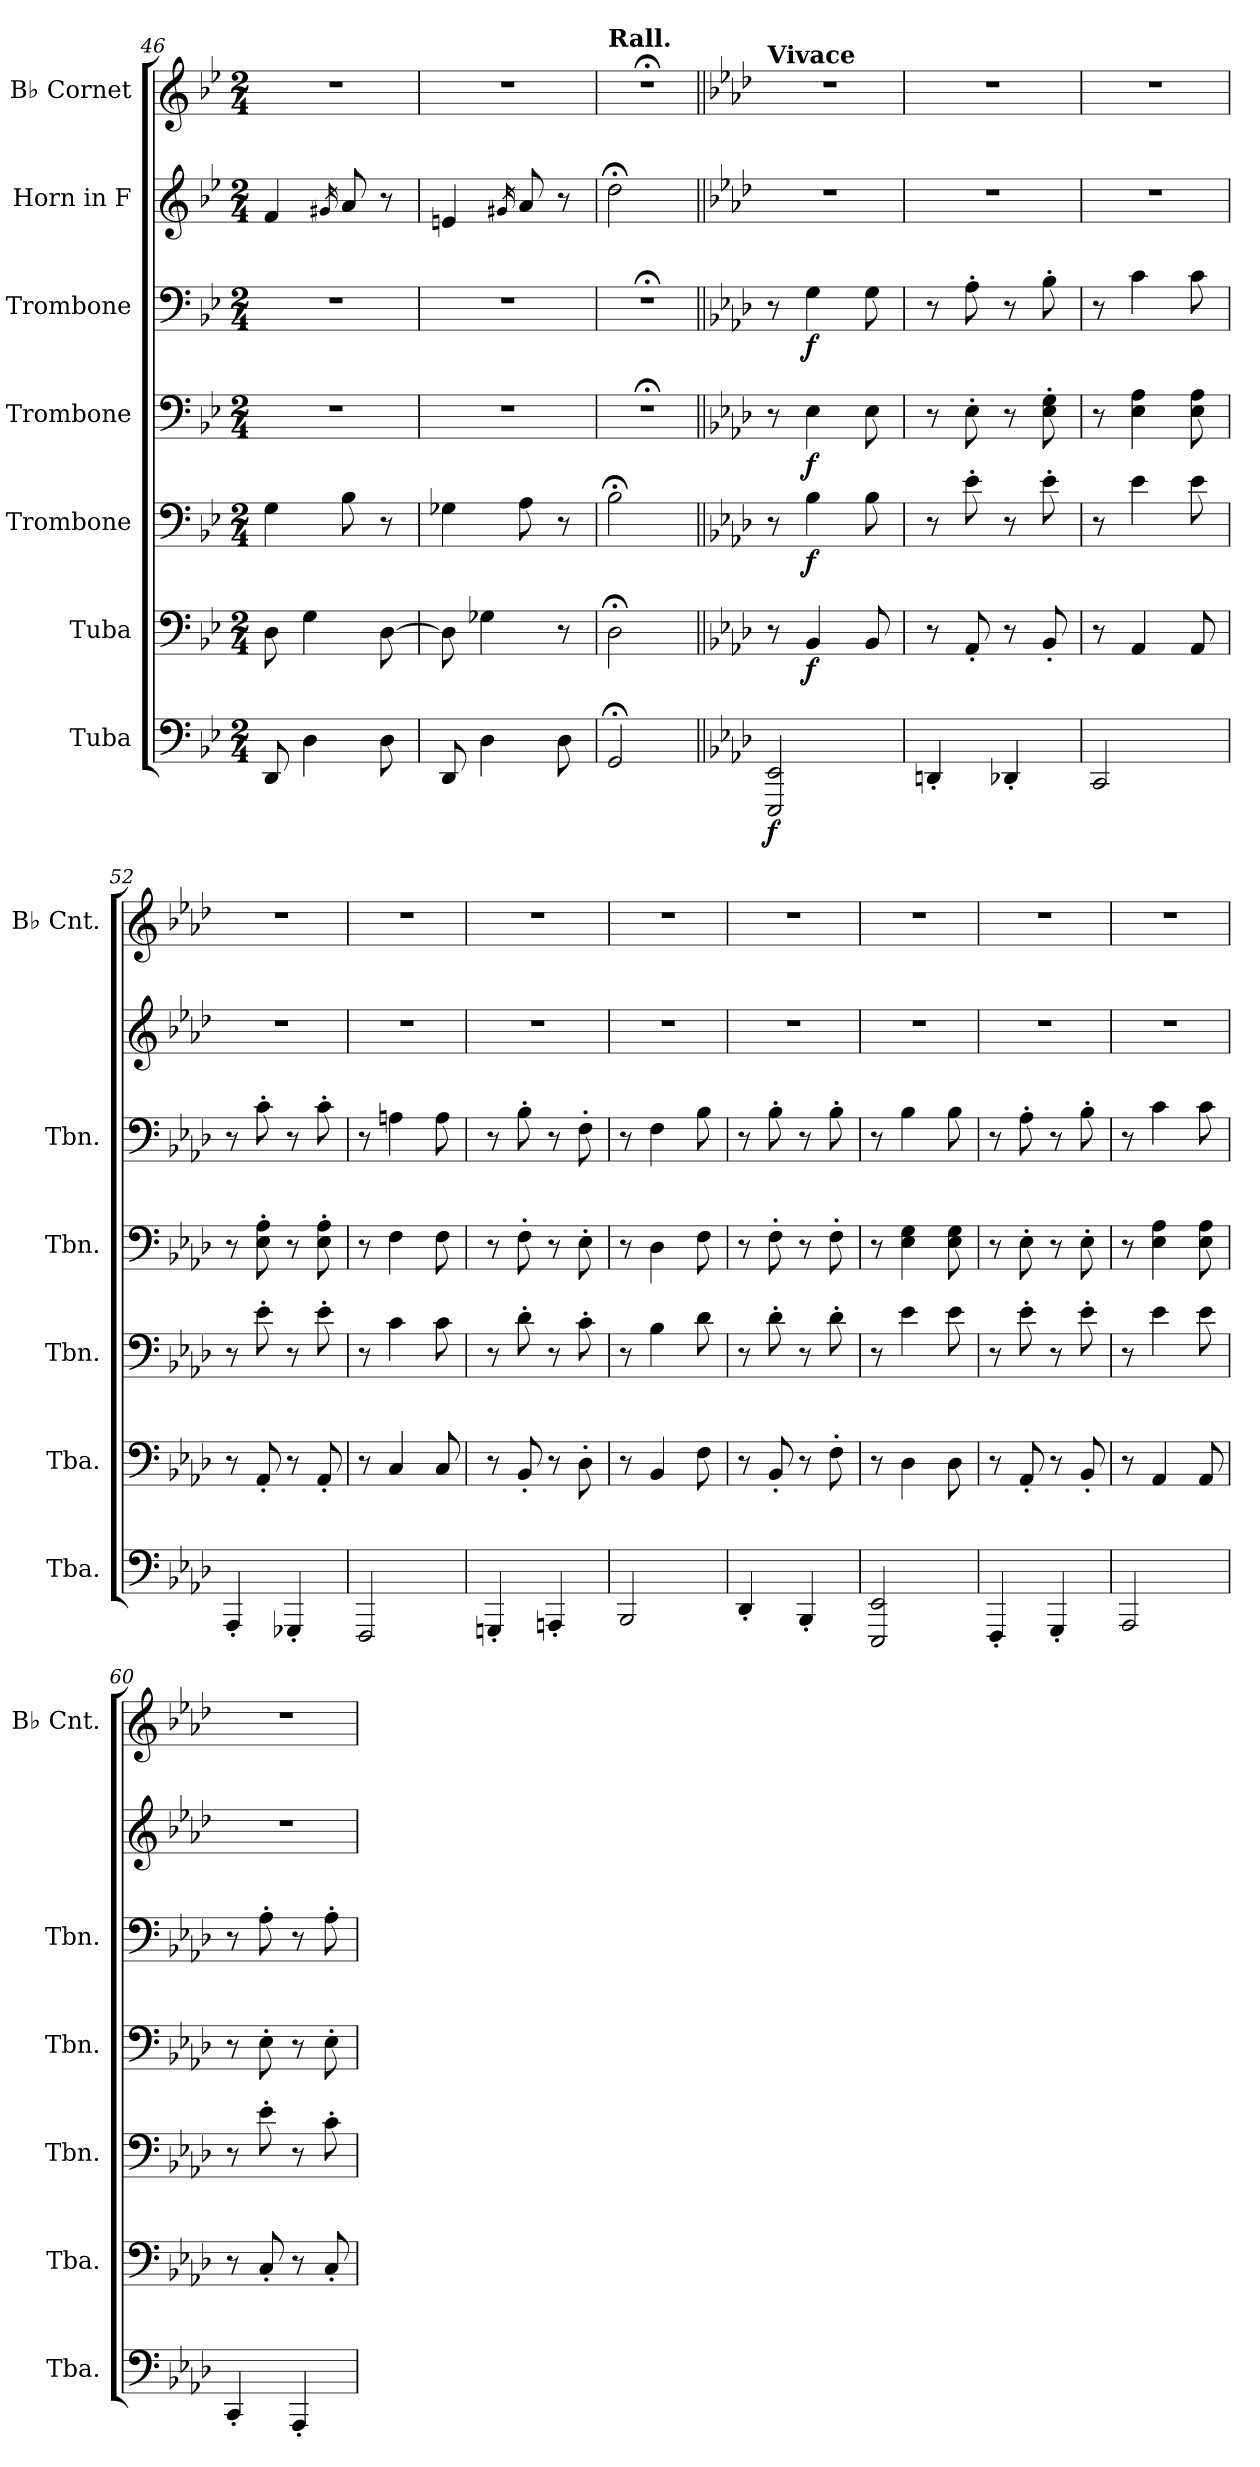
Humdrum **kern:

**kern	**dynam	**kern	**dynam	**kern	**dynam	**kern	**dynam	**kern	**dynam	**kern	**kern
*part7	*part7	*part6	*part6	*part5	*part5	*part4	*part4	*part3	*part3	*part2	*part1
*staff7	*staff7	*staff6	*staff6	*staff5	*staff5	*staff4	*staff4	*staff3	*staff3	*staff2	*staff1
*I"Tuba	*	*I"Tuba	*	*I"Trombone	*	*I"Trombone	*	*I"Trombone	*	*I"Horn in F	*I"B♭ Cornet
*I'Tba.	*	*I'Tba.	*	*I'Tbn.	*	*I'Tbn.	*	*I'Tbn.	*	*	*I'B♭ Cnt.
*clefF4	*	*clefF4	*	*clefF4	*	*clefF4	*	*clefF4	*	*clefG2	*clefG2
*	*	*	*	*	*	*	*	*	*	*ITrd4c7	*ITrd1c2
*k[b-e-]	*	*k[b-e-]	*	*k[b-e-]	*	*k[b-e-]	*	*k[b-e-]	*	*k[b-e-a-]	*k[b-e-a-d-]
*M2/4	*	*M2/4	*	*M2/4	*	*M2/4	*	*M2/4	*	*M2/4	*M2/4
=46	=46	=46	=46	=46	=46	=46	=46	=46	=46	=46	=46
8DD/	.	8D\	.	4G\	.	2r	.	2r	.	4B-/	2r
4D\	.	4G\	.	.	.	.	.	.	.	.	.
.	.	.	.	.	.	.	.	.	.	16qc#X/	.
.	.	.	.	8B-\	.	.	.	.	.	8d/	.
8D\	.	[8D\	.	8r	.	.	.	.	.	8r	.
=47	=47	=47	=47	=47	=47	=47	=47	=47	=47	=47	=47
8DD/	.	8D\]	.	4G-X\	.	2r	.	2r	.	4An/	2r
4D\	.	4G-X\	.	.	.	.	.	.	.	.	.
.	.	.	.	.	.	.	.	.	.	16qc#X/	.
.	.	.	.	8A\	.	.	.	.	.	8d/	.
8D\	.	8r	.	8r	.	.	.	.	.	8r	.
=48	=48	=48	=48	=48	=48	=48	=48	=48	=48	=48	=48
!	!	!	!	!	!	!	!	!	!	!	!LO:TX:a:B:t=Rall.
2GG;</	.	2D;<\	.	2B-;<\	.	2r;<	.	2r;<	.	2g;<\	2r;<
=49||	=49||	=49||	=49||	=49||	=49||	=49||	=49||	=49||	=49||	=49||	=49||
!!LO:REH:place=s1:a:B:fs=14:t=F
*k[b-e-a-d-]	*	*k[b-e-a-d-]	*	*k[b-e-a-d-]	*	*k[b-e-a-d-]	*	*k[b-e-a-d-]	*	*k[b-e-a-d-g-]	*k[b-e-a-d-g-c-]
*	*	*	*	*	*	*	*	*	*	*	*MM144
!	!	!	!	!	!	!	!	!	!	!	!LO:TX:a:B:t=Vivace
!	!LO:DY:b	!	!	!	!	!	!	!	!	!	!
2EEE-/ 2EE-/	f	8r	.	8r	.	8r	.	8r	.	2r	2r
!	!	!	!LO:DY:b	!	!LO:DY:b	!	!LO:DY:b	!	!LO:DY:b	!	!
.	.	4BB-/	f	4B-\	f	4E-\	f	4G\	f	.	.
.	.	8BB-/	.	8B-\	.	8E-\	.	8G\	.	.	.
=50	=50	=50	=50	=50	=50	=50	=50	=50	=50	=50	=50
4DDn'/	.	8r	.	8r	.	8r	.	8r	.	2r	2r
.	.	8AA-'/	.	8e-'\	.	8E-'\	.	8A-'\	.	.	.
4DD-X'/	.	8r	.	8r	.	8r	.	8r	.	.	.
.	.	8BB-'/	.	8e-'\	.	8E-\' 8G\'	.	8B-'\	.	.	.
=51	=51	=51	=51	=51	=51	=51	=51	=51	=51	=51	=51
2CC/	.	8r	.	8r	.	8r	.	8r	.	2r	2r
.	.	4AA-/	.	4e-\	.	4E-\ 4A-\	.	4c\	.	.	.
.	.	8AA-/	.	8e-\	.	8E-\ 8A-\	.	8c\	.	.	.
=52	=52	=52	=52	=52	=52	=52	=52	=52	=52	=52	=52
4AAA-'/	.	8r	.	8r	.	8r	.	8r	.	2r	2r
.	.	8AA-'/	.	8e-'\	.	8E-\' 8A-\'	.	8c'\	.	.	.
4GGG-X'/	.	8r	.	8r	.	8r	.	8r	.	.	.
.	.	8AA-'/	.	8e-'\	.	8E-\' 8A-\'	.	8c'\	.	.	.
=53	=53	=53	=53	=53	=53	=53	=53	=53	=53	=53	=53
2FFF/	.	8r	.	8r	.	8r	.	8r	.	2r	2r
.	.	4C/	.	4c\	.	4F\	.	4An\	.	.	.
.	.	8C/	.	8c\	.	8F\	.	8A\	.	.	.
=54	=54	=54	=54	=54	=54	=54	=54	=54	=54	=54	=54
4GGGni'/	.	8r	.	8r	.	8r	.	8r	.	2r	2r
.	.	8BB-'/	.	8d-'\	.	8F'\	.	8B-'\	.	.	.
4AAAn'/	.	8r	.	8r	.	8r	.	8r	.	.	.
.	.	8D-'\	.	8c'\	.	8E-'\	.	8F'\	.	.	.
=55	=55	=55	=55	=55	=55	=55	=55	=55	=55	=55	=55
2BBB-/	.	8r	.	8r	.	8r	.	8r	.	2r	2r
.	.	4BB-/	.	4B-\	.	4D-\	.	4F\	.	.	.
.	.	8F\	.	8d-\	.	8F\	.	8B-\	.	.	.
=56	=56	=56	=56	=56	=56	=56	=56	=56	=56	=56	=56
4DD-'/	.	8r	.	8r	.	8r	.	8r	.	2r	2r
.	.	8BB-'/	.	8d-'\	.	8F'\	.	8B-'\	.	.	.
4BBB-'/	.	8r	.	8r	.	8r	.	8r	.	.	.
.	.	8F'\	.	8d-'\	.	8F'\	.	8B-'\	.	.	.
=57	=57	=57	=57	=57	=57	=57	=57	=57	=57	=57	=57
2EEE-/ 2EE-/	.	8r	.	8r	.	8r	.	8r	.	2r	2r
.	.	4D-\	.	4e-\	.	4E-\ 4G\	.	4B-\	.	.	.
.	.	8D-\	.	8e-\	.	8E-\ 8G\	.	8B-\	.	.	.
=58	=58	=58	=58	=58	=58	=58	=58	=58	=58	=58	=58
4FFF'/	.	8r	.	8r	.	8r	.	8r	.	2r	2r
.	.	8AA-'/	.	8e-'\	.	8E-'\	.	8A-'\	.	.	.
4GGG'/	.	8r	.	8r	.	8r	.	8r	.	.	.
.	.	8BB-'/	.	8e-'\	.	8E-'\	.	8B-'\	.	.	.
=59	=59	=59	=59	=59	=59	=59	=59	=59	=59	=59	=59
2AAA-/	.	8r	.	8r	.	8r	.	8r	.	2r	2r
.	.	4AA-/	.	4e-\	.	4E-\ 4A-\	.	4c\	.	.	.
.	.	8AA-/	.	8e-\	.	8E-\ 8A-\	.	8c\	.	.	.
=60	=60	=60	=60	=60	=60	=60	=60	=60	=60	=60	=60
4CC'/	.	8r	.	8r	.	8r	.	8r	.	2r	2r
.	.	8C'/	.	8e-'\	.	8E-'\	.	8A-'\	.	.	.
4AAA-'/	.	8r	.	8r	.	8r	.	8r	.	.	.
.	.	8C'/	.	8c'\	.	8E-'\	.	8A-'\	.	.	.
=	=	=	=	=	=	=	=	=	=	=	=
*-	*-	*-	*-	*-	*-	*-	*-	*-	*-	*-	*-
